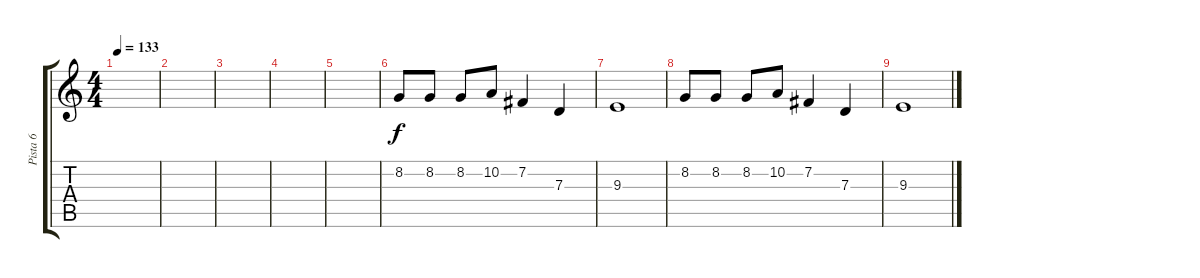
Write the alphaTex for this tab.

\track ("Pista 6" "Pista 6") {instrument altosax}
\staff {score tabs}
\tuning (E4 B3 G3 D3 A2 E2) {hide}
\ts (4 4)
\tempo 133
\clef g2
\ks c
|
|
|
|
|
8.2.8 8.2.8 8.2.8 10.2.8 7.2.4 7.3.4 |
9.3.1 |
8.2.8 8.2.8 8.2.8 10.2.8 7.2.4 7.3.4 |
9.3.1
